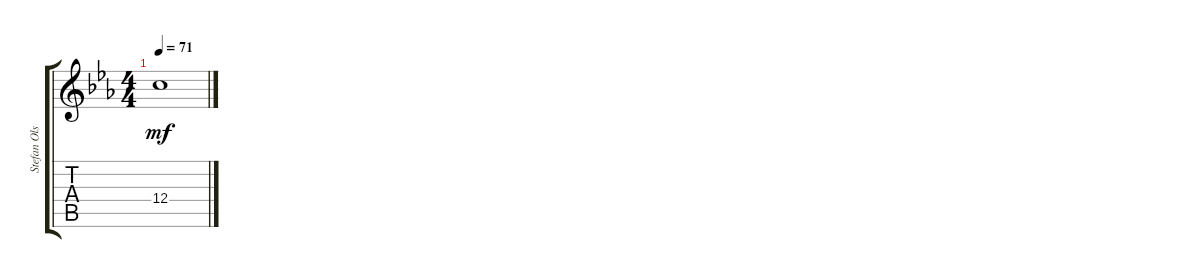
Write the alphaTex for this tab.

\track ("Stefan Olsdal [Lead Guitar]" "Stefan Ols") {instrument distortionguitar}
\staff {score tabs}
\tuning (A3 A3 F3 C3 G2 D2) {hide}
\ts (4 4)
\tempo 71
\clef g2
\ks cminor
12.4{t}.1{dy mf}
